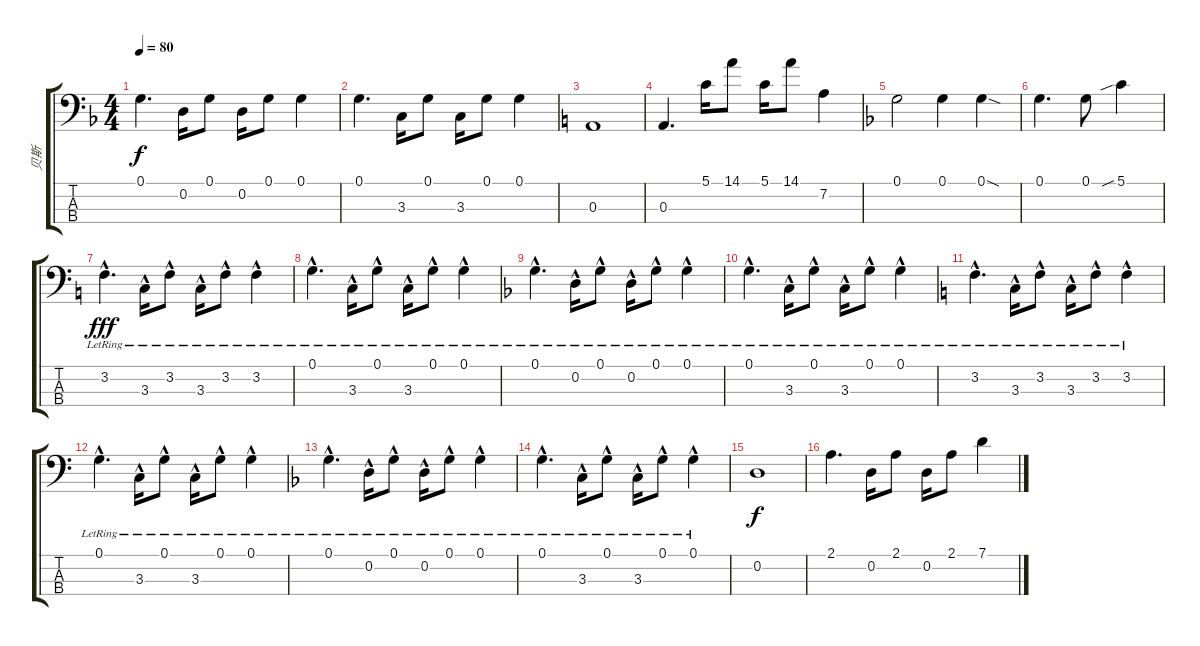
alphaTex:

\track ("贝斯" "贝斯") {instrument electricbassfinger}
\staff {score tabs}
\tuning (G2 D2 A1 E1) {hide}
\ts (4 4)
\tempo 80
\clef f4
\ks f
0.1.4{d dy f} 0.2.16 0.1.8 0.2.16 0.1.8 0.1.4 |
0.1.4{d} 3.3.16 0.1.8 3.3.16 0.1.8 0.1.4 |
\ks c
0.3.1 |
0.3.4{d} 5.1.16 14.1.8 5.1.16 14.1.8 7.2.4 |
\ks f
0.1.2 0.1.4 0.1{sod}.4 |
0.1.4{d} 0.1.8 5.1{sib}.4 |
\ks c
3.2{hac lr}.4{d dy fff} 3.3{hac lr}.16 3.2{hac lr}.8 3.3{hac lr}.16 3.2{hac lr}.8 3.2{hac lr}.4 |
0.1{hac lr}.4{d} 3.3{hac lr}.16 0.1{hac lr}.8 3.3{hac lr}.16 0.1{hac lr}.8 0.1{hac lr}.4 |
\ks f
0.1{hac lr}.4{d} 0.2{hac lr}.16 0.1{hac lr}.8 0.2{hac lr}.16 0.1{hac lr}.8 0.1{hac lr}.4 |
0.1{hac lr}.4{d} 3.3{hac lr}.16 0.1{hac lr}.8 3.3{hac lr}.16 0.1{hac lr}.8 0.1{hac lr}.4 |
\ks c
3.2{hac lr}.4{d} 3.3{hac lr}.16 3.2{hac lr}.8 3.3{hac lr}.16 3.2{hac lr}.8 3.2{hac lr}.4 |
0.1{hac lr}.4{d} 3.3{hac lr}.16 0.1{hac lr}.8 3.3{hac lr}.16 0.1{hac lr}.8 0.1{hac lr}.4 |
\ks f
0.1{hac lr}.4{d} 0.2{hac lr}.16 0.1{hac lr}.8 0.2{hac lr}.16 0.1{hac lr}.8 0.1{hac lr}.4 |
0.1{hac lr}.4{d} 3.3{hac lr}.16 0.1{hac lr}.8 3.3{hac lr}.16 0.1{hac lr}.8 0.1{hac lr}.4 |
0.2.1{dy f} |
2.1.4{d} 0.2.16 2.1.8 0.2.16 2.1.8 7.1.4
